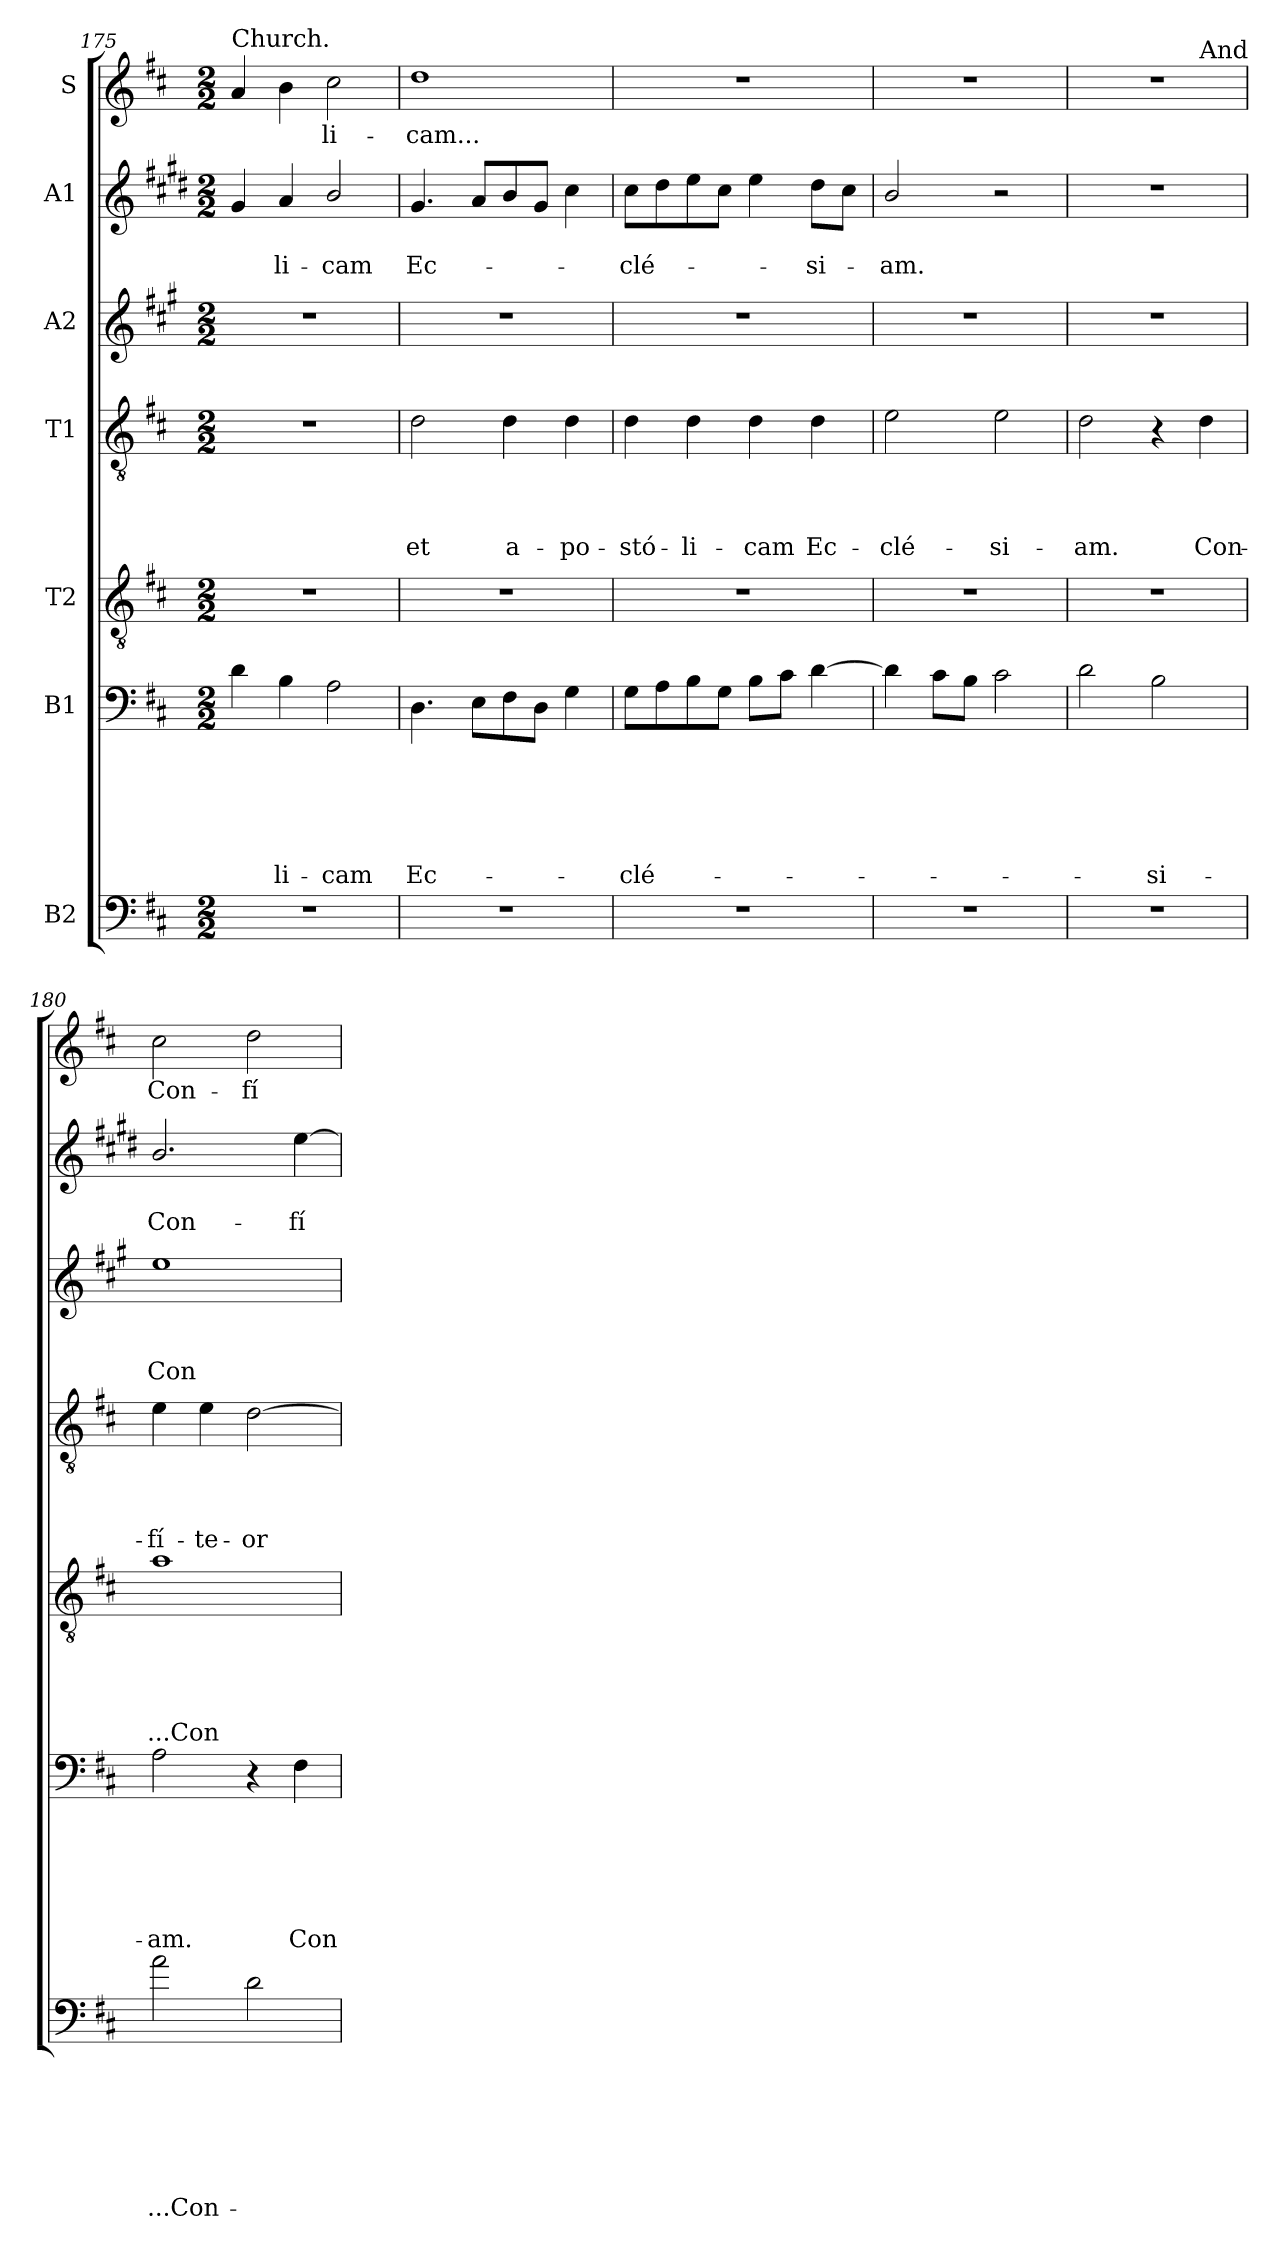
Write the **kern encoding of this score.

**kern	**text	**text	**text	**text	**text	**text	**text	**kern	**text	**text	**text	**text	**text	**text	**kern	**text	**text	**text	**text	**text	**kern	**text	**text	**text	**text	**kern	**text	**text	**text	**kern	**text	**text	**kern	**text
*part7	*part7	*part7	*part7	*part7	*part7	*part7	*part7	*part6	*part6	*part6	*part6	*part6	*part6	*part6	*part5	*part5	*part5	*part5	*part5	*part5	*part4	*part4	*part4	*part4	*part4	*part3	*part3	*part3	*part3	*part2	*part2	*part2	*part1	*part1
*staff7	*staff7	*staff7	*staff7	*staff7	*staff7	*staff7	*staff7	*staff6	*staff6	*staff6	*staff6	*staff6	*staff6	*staff6	*staff5	*staff5	*staff5	*staff5	*staff5	*staff5	*staff4	*staff4	*staff4	*staff4	*staff4	*staff3	*staff3	*staff3	*staff3	*staff2	*staff2	*staff2	*staff1	*staff1
*I"B2	*	*	*	*	*	*	*	*I"B1	*	*	*	*	*	*	*I"T2	*	*	*	*	*	*I"T1	*	*	*	*	*I"A2	*	*	*	*I"A1	*	*	*I"S	*
*clefF4	*	*	*	*	*	*	*	*clefF4	*	*	*	*	*	*	*clefGv2	*	*	*	*	*	*clefGv2	*	*	*	*	*clefG2	*	*	*	*clefG2	*	*	*clefG2	*
*ITrd7c12	*	*	*	*	*	*	*	*	*	*	*	*	*	*	*ITrd8c14	*	*	*	*	*	*	*	*	*	*	*ITrd4c7	*	*	*	*ITrd1c2	*	*	*	*
*k[f#c#]	*	*	*	*	*	*	*	*k[f#c#]	*	*	*	*	*	*	*k[f#c#]	*	*	*	*	*	*k[f#c#]	*	*	*	*	*k[f#c#]	*	*	*	*k[f#c#]	*	*	*k[f#c#]	*
*D:	*	*	*	*	*	*	*	*D:	*	*	*	*	*	*	*D:	*	*	*	*	*	*D:	*	*	*	*	*D:	*	*	*	*D:	*	*	*D:	*
*M2/2	*	*	*	*	*	*	*	*M2/2	*	*	*	*	*	*	*M2/2	*	*	*	*	*	*M2/2	*	*	*	*	*M2/2	*	*	*	*M2/2	*	*	*M2/2	*
=175	=175	=175	=175	=175	=175	=175	=175	=175	=175	=175	=175	=175	=175	=175	=175	=175	=175	=175	=175	=175	=175	=175	=175	=175	=175	=175	=175	=175	=175	=175	=175	=175	=175	=175
!	!	!	!	!	!	!	!	!	!	!	!	!	!	!	!	!	!	!	!	!	!	!	!	!	!	!	!	!	!	!	!	!	!LO:TX:a:t=Church.	!
1r	.	.	.	.	.	.	.	4d\	.	.	.	.	.	.	1r	.	.	.	.	.	1r	.	.	.	.	1r	.	.	.	4f#/	.	.	4a/	.
!	!	!	!	!	!	!	!	!	!	!	!	!	!	!LO:LY:b	!	!	!	!	!	!	!	!	!	!	!	!	!	!	!	!	!	!LO:LY:b	!	!
.	.	.	.	.	.	.	.	4B\	.	.	.	.	.	-li-	.	.	.	.	.	.	.	.	.	.	.	.	.	.	.	4g/	.	-li-	4b\	.
!	!	!	!	!	!	!	!	!	!	!	!	!	!	!LO:LY:b	!	!	!	!	!	!	!	!	!	!	!	!	!	!	!	!	!	!LO:LY:b	!	!LO:LY:b
.	.	.	.	.	.	.	.	2A\	.	.	.	.	.	-cam	.	.	.	.	.	.	.	.	.	.	.	.	.	.	.	2a/	.	-cam	2cc#\	-li-
=176	=176	=176	=176	=176	=176	=176	=176	=176	=176	=176	=176	=176	=176	=176	=176	=176	=176	=176	=176	=176	=176	=176	=176	=176	=176	=176	=176	=176	=176	=176	=176	=176	=176	=176
!	!	!	!	!	!	!	!	!	!	!	!	!	!	!LO:LY:b	!	!	!	!	!	!	!	!	!	!	!LO:LY:b	!	!	!	!	!	!	!LO:LY:b	!	!LO:LY:b
1r	.	.	.	.	.	.	.	4.D\	.	.	.	.	.	Ec-	1r	.	.	.	.	.	2d\	.	.	.	et	1r	.	.	.	4.f#/	.	Ec-	1dd	-cam...
.	.	.	.	.	.	.	.	8E\L	.	.	.	.	.	.	.	.	.	.	.	.	.	.	.	.	.	.	.	.	.	8g/L	.	.	.	.
!	!	!	!	!	!	!	!	!	!	!	!	!	!	!	!	!	!	!	!	!	!	!	!	!	!LO:LY:b	!	!	!	!	!	!	!	!	!
.	.	.	.	.	.	.	.	8F#\	.	.	.	.	.	.	.	.	.	.	.	.	4d\	.	.	.	a-	.	.	.	.	8a/	.	.	.	.
.	.	.	.	.	.	.	.	8D\J	.	.	.	.	.	.	.	.	.	.	.	.	.	.	.	.	.	.	.	.	.	8f#/J	.	.	.	.
!	!	!	!	!	!	!	!	!	!	!	!	!	!	!	!	!	!	!	!	!	!	!	!	!	!LO:LY:b	!	!	!	!	!	!	!	!	!
.	.	.	.	.	.	.	.	4G\	.	.	.	.	.	.	.	.	.	.	.	.	4d\	.	.	.	-po-	.	.	.	.	4b\	.	.	.	.
=177	=177	=177	=177	=177	=177	=177	=177	=177	=177	=177	=177	=177	=177	=177	=177	=177	=177	=177	=177	=177	=177	=177	=177	=177	=177	=177	=177	=177	=177	=177	=177	=177	=177	=177
!	!	!	!	!	!	!	!	!	!	!	!	!	!	!LO:LY:b	!	!	!	!	!	!	!	!	!	!	!LO:LY:b	!	!	!	!	!	!	!LO:LY:b	!	!
1r	.	.	.	.	.	.	.	8G\L	.	.	.	.	.	-clé-	1r	.	.	.	.	.	4d\	.	.	.	-stó-	1r	.	.	.	8b\L	.	-clé-	1r	.
.	.	.	.	.	.	.	.	8A\	.	.	.	.	.	.	.	.	.	.	.	.	.	.	.	.	.	.	.	.	.	8cc#\	.	.	.	.
!	!	!	!	!	!	!	!	!	!	!	!	!	!	!	!	!	!	!	!	!	!	!	!	!	!LO:LY:b	!	!	!	!	!	!	!	!	!
.	.	.	.	.	.	.	.	8B\	.	.	.	.	.	.	.	.	.	.	.	.	4d\	.	.	.	-li-	.	.	.	.	8dd\	.	.	.	.
.	.	.	.	.	.	.	.	8G\J	.	.	.	.	.	.	.	.	.	.	.	.	.	.	.	.	.	.	.	.	.	8b\J	.	.	.	.
!	!	!	!	!	!	!	!	!	!	!	!	!	!	!	!	!	!	!	!	!	!	!	!	!	!LO:LY:b	!	!	!	!	!	!	!	!	!
.	.	.	.	.	.	.	.	8B\L	.	.	.	.	.	.	.	.	.	.	.	.	4d\	.	.	.	-cam	.	.	.	.	4dd\	.	.	.	.
.	.	.	.	.	.	.	.	8c#\J	.	.	.	.	.	.	.	.	.	.	.	.	.	.	.	.	.	.	.	.	.	.	.	.	.	.
!	!	!	!	!	!	!	!	!	!	!	!	!	!	!	!	!	!	!	!	!	!	!	!	!	!LO:LY:b	!	!	!	!	!	!	!LO:LY:b	!	!
.	.	.	.	.	.	.	.	[4d\	.	.	.	.	.	.	.	.	.	.	.	.	4d\	.	.	.	Ec-	.	.	.	.	8cc#\L	.	-si-	.	.
.	.	.	.	.	.	.	.	.	.	.	.	.	.	.	.	.	.	.	.	.	.	.	.	.	.	.	.	.	.	8b\J	.	.	.	.
=178	=178	=178	=178	=178	=178	=178	=178	=178	=178	=178	=178	=178	=178	=178	=178	=178	=178	=178	=178	=178	=178	=178	=178	=178	=178	=178	=178	=178	=178	=178	=178	=178	=178	=178
!	!	!	!	!	!	!	!	!	!	!	!	!	!	!	!	!	!	!	!	!	!	!	!	!	!LO:LY:b	!	!	!	!	!	!	!LO:LY:b	!	!
1r	.	.	.	.	.	.	.	4d\]	.	.	.	.	.	.	1r	.	.	.	.	.	2e\	.	.	.	-clé-	1r	.	.	.	2a/	.	-am.	1r	.
.	.	.	.	.	.	.	.	8c#\L	.	.	.	.	.	.	.	.	.	.	.	.	.	.	.	.	.	.	.	.	.	.	.	.	.	.
.	.	.	.	.	.	.	.	8B\J	.	.	.	.	.	.	.	.	.	.	.	.	.	.	.	.	.	.	.	.	.	.	.	.	.	.
!	!	!	!	!	!	!	!	!	!	!	!	!	!	!	!	!	!	!	!	!	!	!	!	!	!LO:LY:b	!	!	!	!	!	!	!	!	!
.	.	.	.	.	.	.	.	2c#\	.	.	.	.	.	.	.	.	.	.	.	.	2e\	.	.	.	-si-	.	.	.	.	2r	.	.	.	.
=179	=179	=179	=179	=179	=179	=179	=179	=179	=179	=179	=179	=179	=179	=179	=179	=179	=179	=179	=179	=179	=179	=179	=179	=179	=179	=179	=179	=179	=179	=179	=179	=179	=179	=179
!	!	!	!	!	!	!	!	!	!	!	!	!	!	!	!	!	!	!	!	!	!	!	!	!	!LO:LY:b	!	!	!	!	!	!	!	!	!
*	*	*	*	*	*	*	*	*	*	*	*	*	*	*	*	*	*	*	*	*	*	*	*	*	*	*	*	*	*	*	*	*	*^	*
1r	.	.	.	.	.	.	.	2d\	.	.	.	.	.	.	1r	.	.	.	.	.	2d\	.	.	.	-am.	1r	.	.	.	1r	.	.	1r	2.ryy	.
!	!	!	!	!	!	!	!	!	!	!	!	!	!	!LO:LY:b	!	!	!	!	!	!	!	!	!	!	!	!	!	!	!	!	!	!	!	!	!
.	.	.	.	.	.	.	.	2B\	.	.	.	.	.	-si-	.	.	.	.	.	.	4r	.	.	.	.	.	.	.	.	.	.	.	.	.	.
!	!	!	!	!	!	!	!	!	!	!	!	!	!	!	!	!	!	!	!	!	!	!	!	!	!	!	!	!	!	!	!	!	!	!LO:TX:a:t=And	!
!	!	!	!	!	!	!	!	!	!	!	!	!	!	!	!	!	!	!	!	!	!	!	!	!	!LO:LY:b	!	!	!	!	!	!	!	!	!	!
.	.	.	.	.	.	.	.	.	.	.	.	.	.	.	.	.	.	.	.	.	4d\	.	.	.	Con-	.	.	.	.	.	.	.	.	4ryy	.
!!LO:PB:g=z
=180	=180	=180	=180	=180	=180	=180	=180	=180	=180	=180	=180	=180	=180	=180	=180	=180	=180	=180	=180	=180	=180	=180	=180	=180	=180	=180	=180	=180	=180	=180	=180	=180	=180	=180	=180
!	!	!	!	!	!	!	!	!	!	!	!	!	!	!	!	!	!	!	!	!	!	!	!	!	!	!	!	!	!	!	!	!	!LO:TX:a:t=I confess one	!	!
!	!	!	!	!	!	!	!LO:LY:b	!	!	!	!	!	!	!LO:LY:b	!	!	!	!	!	!LO:LY:b	!	!	!	!	!LO:LY:b	!	!	!	!LO:LY:b	!	!	!LO:LY:b	!	!	!LO:LY:b
*	*	*	*	*	*	*	*	*	*	*	*	*	*	*	*	*	*	*	*	*	*	*	*	*	*	*	*	*	*	*	*	*	*v	*v	*
2A\	.	.	.	.	.	.	...Con-	2A\	.	.	.	.	.	-am.	1A	.	.	.	.	...Con-	4e\	.	.	.	-fí-	1a	.	.	Con-	2.a/	.	Con-	2cc#\	Con-
!	!	!	!	!	!	!	!	!	!	!	!	!	!	!	!	!	!	!	!	!	!	!	!	!	!LO:LY:b	!	!	!	!	!	!	!	!	!
.	.	.	.	.	.	.	.	.	.	.	.	.	.	.	.	.	.	.	.	.	4e\	.	.	.	-te-	.	.	.	.	.	.	.	.	.
!	!	!	!	!	!	!	!	!	!	!	!	!	!	!	!	!	!	!	!	!	!	!	!	!	!LO:LY:b	!	!	!	!	!	!	!	!	!LO:LY:b
2D\	.	.	.	.	.	.	.	4r	.	.	.	.	.	.	.	.	.	.	.	.	[2d\	.	.	.	-or	.	.	.	.	.	.	.	2dd\	-fí-
!	!	!	!	!	!	!	!	!	!	!	!	!	!	!LO:LY:b	!	!	!	!	!	!	!	!	!	!	!	!	!	!	!	!	!	!LO:LY:b	!	!
.	.	.	.	.	.	.	.	4F#\	.	.	.	.	.	Con-	.	.	.	.	.	.	.	.	.	.	.	.	.	.	.	[4dd\	.	-fí-	.	.
=	=	=	=	=	=	=	=	=	=	=	=	=	=	=	=	=	=	=	=	=	=	=	=	=	=	=	=	=	=	=	=	=	=	=
*-	*-	*-	*-	*-	*-	*-	*-	*-	*-	*-	*-	*-	*-	*-	*-	*-	*-	*-	*-	*-	*-	*-	*-	*-	*-	*-	*-	*-	*-	*-	*-	*-	*-	*-
